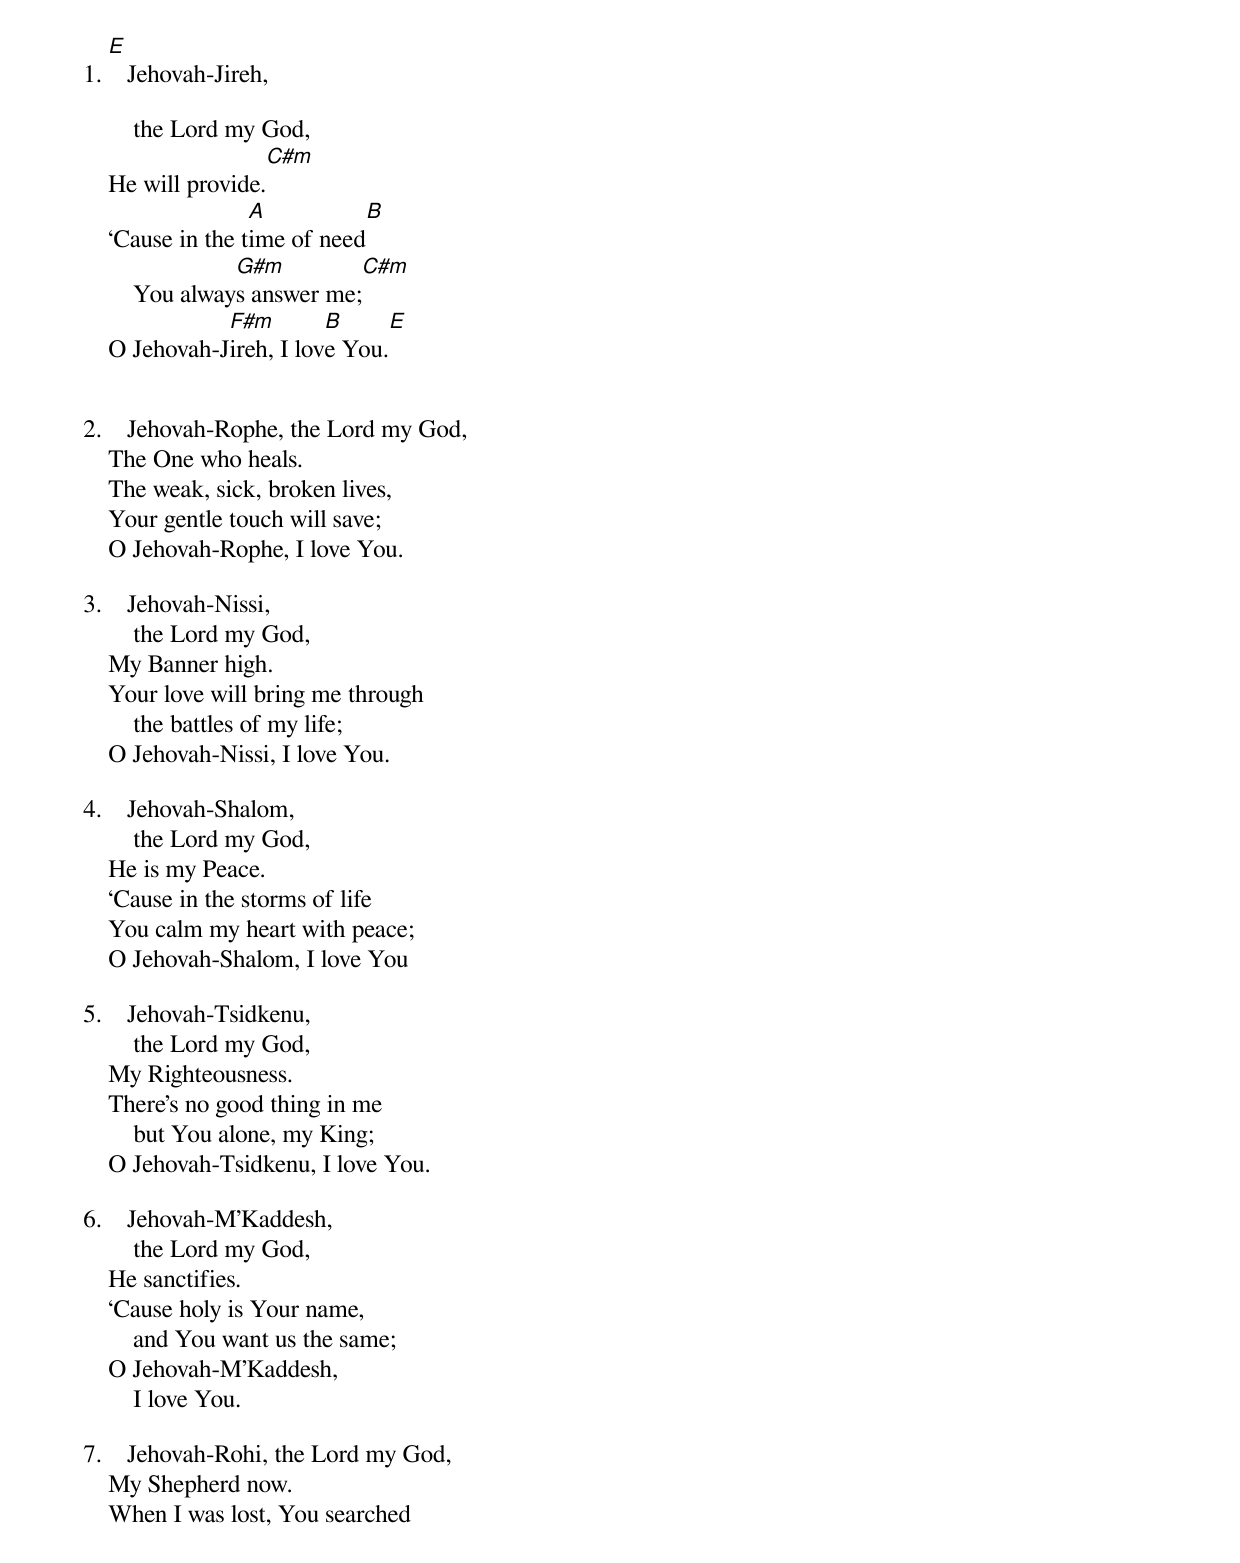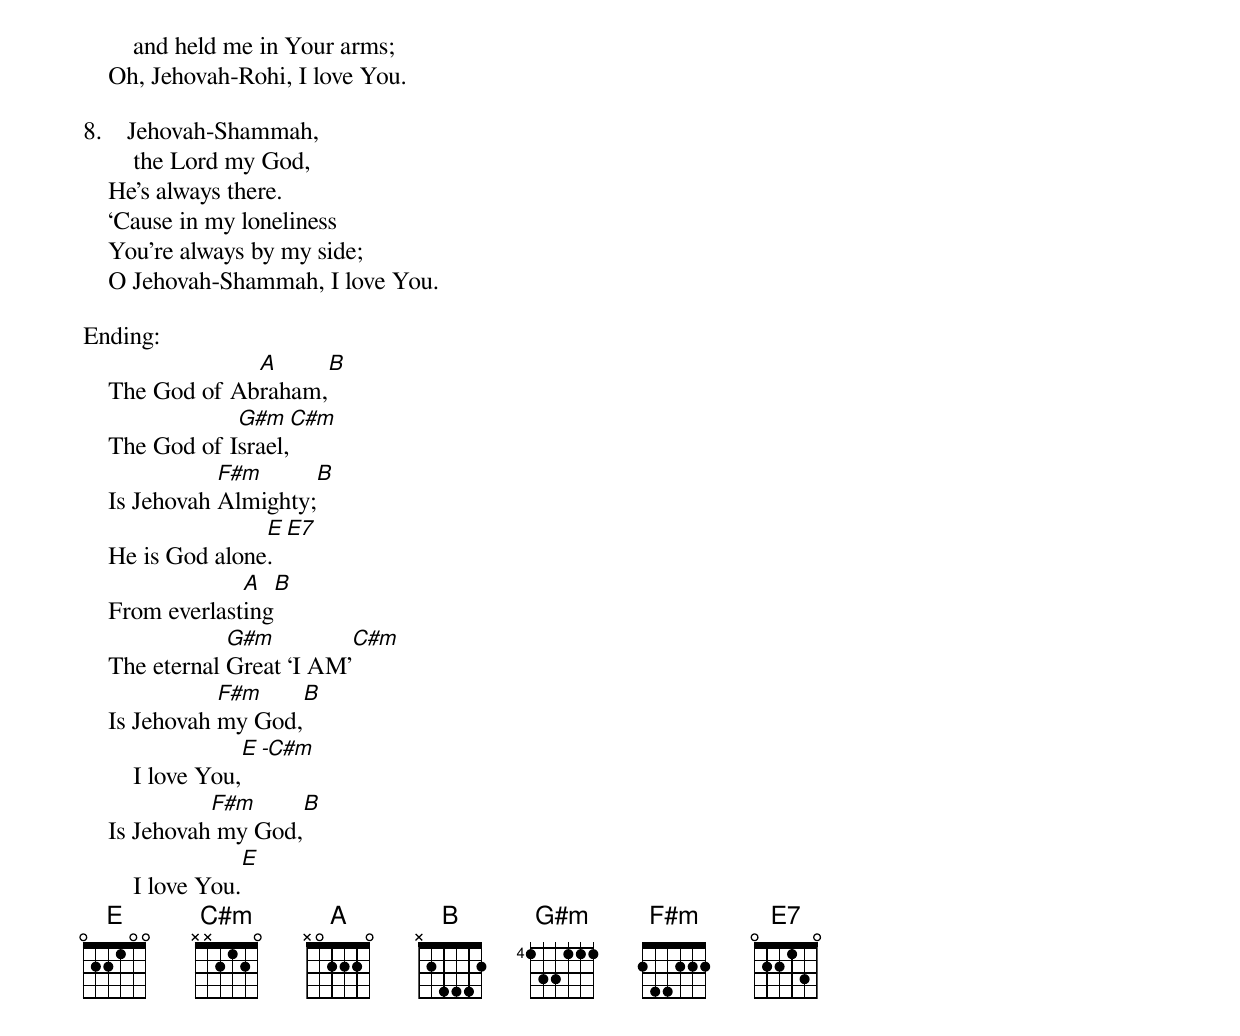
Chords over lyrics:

   E
1.    Jehovah-Jireh,

        the Lord my God,
                           C#m
    He will provide.
                   A          B
    ‘Cause in the time of need
                 G#m                         C#m
        You always answer me;
               F#m        B                     E
    O Jehovah-Jireh, I love You.


2.    Jehovah-Rophe, the Lord my God,
    The One who heals.
    The weak, sick, broken lives,
    Your gentle touch will save;
    O Jehovah-Rophe, I love You.

3.    Jehovah-Nissi,
        the Lord my God,
    My Banner high.
    Your love will bring me through
        the battles of my life;
    O Jehovah-Nissi, I love You.

4.    Jehovah-Shalom,
        the Lord my God,
    He is my Peace.
    ‘Cause in the storms of life
    You calm my heart with peace;
    O Jehovah-Shalom, I love You

5.    Jehovah-Tsidkenu,
        the Lord my God,
    My Righteousness.
    There’s no good thing in me
        but You alone, my King;
    O Jehovah-Tsidkenu, I love You.

6.    Jehovah-M’Kaddesh,
        the Lord my God,
    He sanctifies.
    ‘Cause holy is Your name,
        and You want us the same;
    O Jehovah-M’Kaddesh,
        I love You.

7.    Jehovah-Rohi, the Lord my God,
    My Shepherd now.
    When I was lost, You searched
        and held me in Your arms;
    Oh, Jehovah-Rohi, I love You.

8.    Jehovah-Shammah,
        the Lord my God,
    He’s always there.
    ‘Cause in my loneliness
    You’re always by my side;
    O Jehovah-Shammah, I love You.

Ending:
                 A         B
    The God of Abraham,
                G#m            C#m
    The God of Israel,
               F#m           B
    Is Jehovah Almighty;
                   E          E7
    He is God alone.
                 A        B
    From everlasting
                G#m                    C#m
    The eternal Great ‘I AM’
               F#m               B
    Is Jehovah my God,
                       E    -C#m
        I love You,
              F#m                B
    Is Jehovah my God,
                       E
        I love You.
